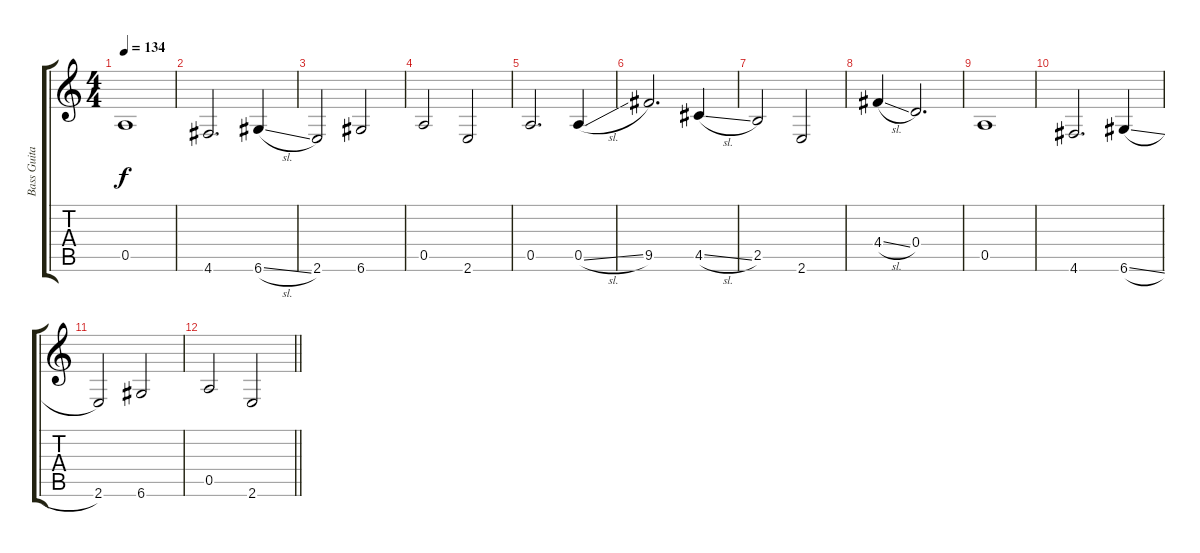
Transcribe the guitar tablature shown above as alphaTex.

\track ("Bass Guitar" "Bass Guita") {instrument electricbassfinger}
\staff {score tabs}
\tuning (E4 B3 G3 D3 A2 D2) {hide}
\ts (4 4)
\tempo 134
\clef g2
\ks c
0.5.1{dy f} |
4.6.2{d} 6.6{sl}.4 |
2.6.2 6.6.2 |
0.5.2 2.6.2 |
0.5.2{d} 0.5{sl}.4 |
9.5.2{d} 4.5{sl}.4 |
2.5.2 2.6.2 |
4.4{sl}.4 0.4.2{d} |
0.5.1 |
4.6.2{d} 6.6{sl}.4 |
2.6.2 6.6.2 |
\barLineRight lightlight
0.5.2 2.6.2
